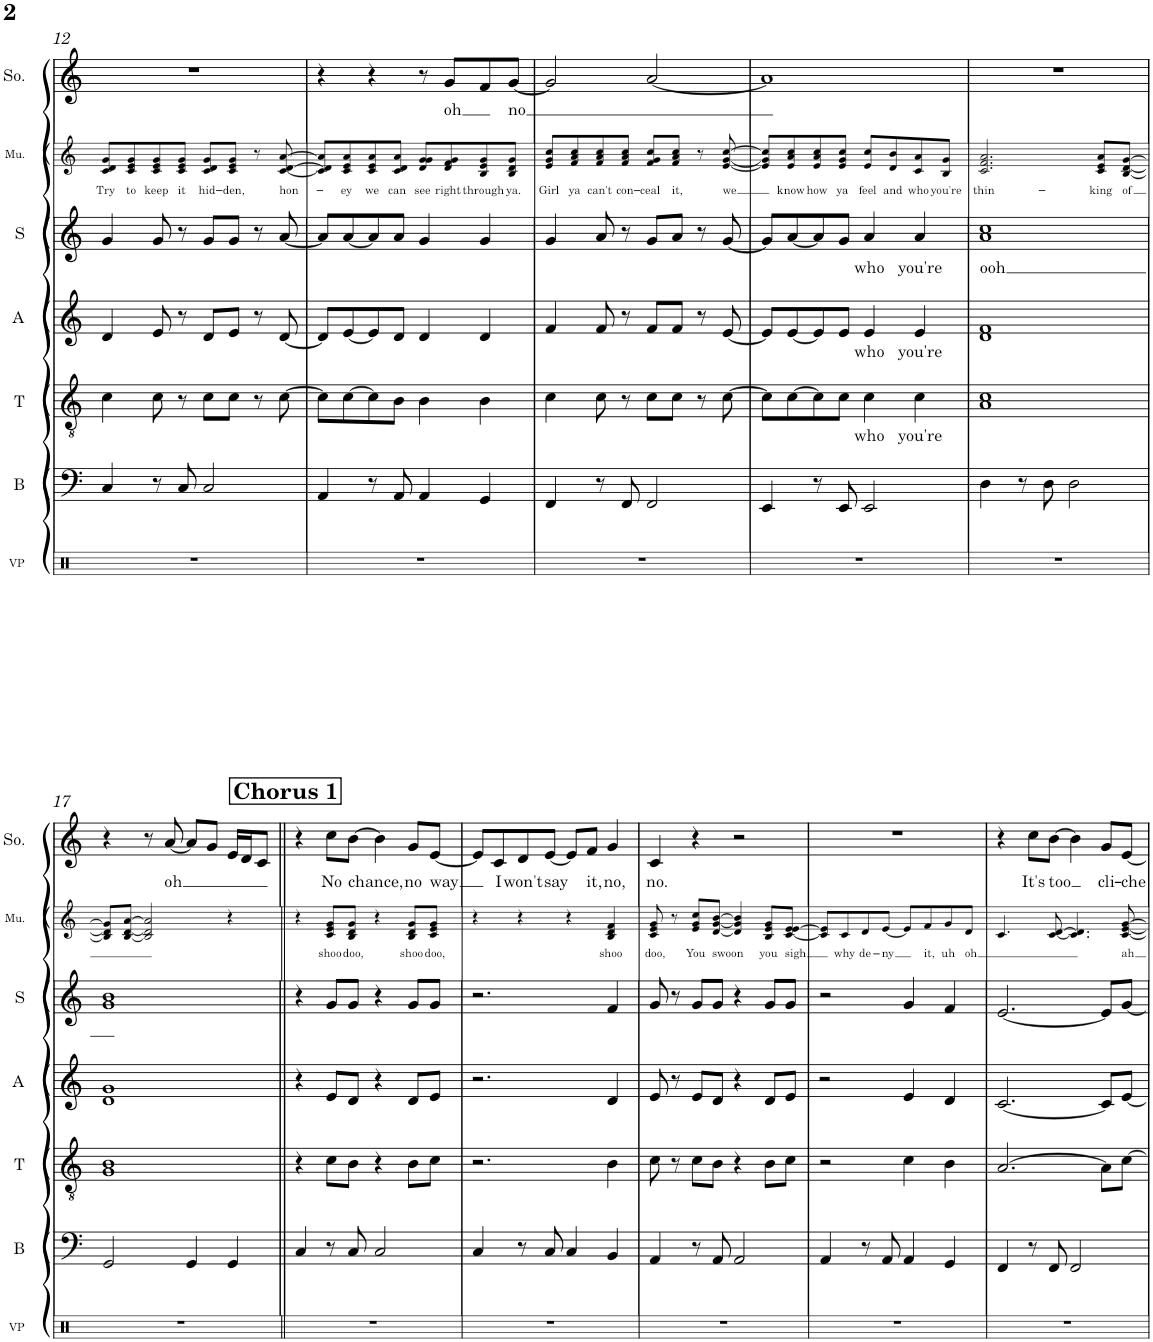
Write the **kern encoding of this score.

**kern	**kern	**kern	**text	**kern	**text	**kern	**text	**kern	**text	**kern	**text
*part7	*part6	*part5	*part5	*part4	*part4	*part3	*part3	*part2	*part2	*part1	*part1
*staff7	*staff6	*staff5	*staff5	*staff4	*staff4	*staff3	*staff3	*staff2	*staff2	*staff1	*staff1
*I"Vocal Perc	*I"Bass	*I"Tenor	*	*I"Alto	*	*I"Soprano	*	*I"Muses	*	*I"Solo	*
*I'VP	*I'B	*I'T	*	*I'A	*	*I'S	*	*I'Mu.	*	*I'So.	*
!!LO:PB:g=z
*clefX	*clefF4	*clefGv2	*	*clefG2	*	*clefG2	*	*clefG2	*	*clefG2	*
*k[]	*k[]	*k[]	*	*k[]	*	*k[]	*	*k[]	*	*k[]	*
*M4/4	*M4/4	*M4/4	*	*M4/4	*	*M4/4	*	*M4/4	*	*M4/4	*
=12	=12	=12	=12	=12	=12	=12	=12	=12	=12	=12	=12
!	!	!	!	!	!	!	!	!	!LO:LY:b	!	!
1r	4C/	4c\	.	4d/	.	4g/	.	8c/ 8d/ 8g/L	Try	1r	.
!	!	!	!	!	!	!	!	!	!LO:LY:b	!	!
.	.	.	.	.	.	.	.	8c/ 8e/ 8g/	to	.	.
!	!	!	!	!	!	!	!	!	!LO:LY:b	!	!
.	8r	8c\	.	8e/	.	8g/	.	8c/ 8e/ 8g/	keep	.	.
!	!	!	!	!	!	!	!	!	!LO:LY:b	!	!
.	8C/	8r	.	8r	.	8r	.	8c/ 8e/ 8g/J	it	.	.
!	!	!	!	!	!	!	!	!	!LO:LY:b	!	!
.	2C/	8c\L	.	8d/L	.	8g/L	.	8c/ 8d/ 8g/L	hid-	.	.
!	!	!	!	!	!	!	!	!	!LO:LY:b	!	!
.	.	8c\J	.	8e/J	.	8g/J	.	8c/ 8e/ 8g/J	-den,	.	.
.	.	8r	.	8r	.	8r	.	8r	.	.	.
!	!	!	!	!	!	!	!	!	!LO:LY:b	!	!
.	.	[8c\	.	[8d/	.	[8a/	.	[8c/ [8d/ [8a/	hon-	.	.
=13	=13	=13	=13	=13	=13	=13	=13	=13	=13	=13	=13
1r	4AA/	8c\L]	.	8d/L]	.	8a/L]	.	8c/] 8d/] 8a/]L	.	4r	.
!	!	!	!	!	!	!	!	!	!LO:LY:b	!	!
.	.	[8c\	.	[8e/	.	[8a/	.	8c/ 8e/ 8a/	-ey	.	.
!	!	!	!	!	!	!	!	!	!LO:LY:b	!	!
.	8r	8c\]	.	8e/]	.	8a/]	.	8c/ 8e/ 8a/	we	4r	.
!	!	!	!	!	!	!	!	!	!LO:LY:b	!	!
.	8AA/	8B\J	.	8d/J	.	8a/J	.	8c/ 8d/ 8a/J	can	.	.
!	!	!	!	!	!	!	!	!	!LO:LY:b	!	!
.	4AA/	4B\	.	4d/	.	4g/	.	8d/ 8g/ 8g/L	see	8r	.
!	!	!	!	!	!	!	!	!	!LO:LY:b	!	!LO:LY:b
.	.	.	.	.	.	.	.	8d/ 8f/ 8g/	right	8g/L	oh
!	!	!	!	!	!	!	!	!	!LO:LY:b	!	!
.	4GG/	4B\	.	4d/	.	4g/	.	8B/ 8e/ 8g/	through	8f/	.
!	!	!	!	!	!	!	!	!	!LO:LY:b	!	!LO:LY:b
.	.	.	.	.	.	.	.	8B/ 8d/ 8g/J	ya.	[8g/J	no
=14	=14	=14	=14	=14	=14	=14	=14	=14	=14	=14	=14
!	!	!	!	!	!	!	!	!	!LO:LY:b	!	!
1r	4FF/	4c\	.	4f/	.	4g/	.	8e/ 8g/ 8cc/L	Girl	2g/]	.
!	!	!	!	!	!	!	!	!	!LO:LY:b	!	!
.	.	.	.	.	.	.	.	8f/ 8a/ 8cc/	ya	.	.
!	!	!	!	!	!	!	!	!	!LO:LY:b	!	!
.	8r	8c\	.	8f/	.	8a/	.	8f/ 8a/ 8cc/	can't	.	.
!	!	!	!	!	!	!	!	!	!LO:LY:b	!	!
.	8FF/	8r	.	8r	.	8r	.	8f/ 8a/ 8cc/J	con-	.	.
!	!	!	!	!	!	!	!	!	!LO:LY:b	!	!
.	2FF/	8c\L	.	8f/L	.	8g/L	.	8f/ 8g/ 8cc/L	-ceal	[2a/	.
!	!	!	!	!	!	!	!	!	!LO:LY:b	!	!
.	.	8c\J	.	8f/J	.	8a/J	.	8f/ 8a/ 8cc/J	it,	.	.
.	.	8r	.	8r	.	8r	.	8r	.	.	.
!	!	!	!	!	!	!	!	!	!LO:LY:b	!	!
.	.	[8c\	.	[8e/	.	[8g/	.	[8e/ [8g/ [8cc/	we	.	.
=15	=15	=15	=15	=15	=15	=15	=15	=15	=15	=15	=15
1r	4EE/	8c\L]	.	8e/L]	.	8g/L]	.	8e/] 8g/] 8cc/]L	.	1a]	.
!	!	!	!	!	!	!	!	!	!LO:LY:b	!	!
.	.	[8c\	.	[8e/	.	[8a/	.	8e/ 8a/ 8cc/	know	.	.
!	!	!	!	!	!	!	!	!	!LO:LY:b	!	!
.	8r	8c\]	.	8e/]	.	8a/]	.	8e/ 8a/ 8cc/	how	.	.
!	!	!	!	!	!	!	!	!	!LO:LY:b	!	!
.	8EE/	8c\J	.	8e/J	.	8g/J	.	8e/ 8g/ 8cc/J	ya	.	.
!	!	!	!LO:LY:b	!	!LO:LY:b	!	!LO:LY:b	!	!LO:LY:b	!	!
.	2EE/	4c\	who	4e/	who	4a/	who	8e/ 8cc/L	feel	.	.
!	!	!	!	!	!	!	!	!	!LO:LY:b	!	!
.	.	.	.	.	.	.	.	8d/ 8b/	and	.	.
!	!	!	!LO:LY:b	!	!LO:LY:b	!	!LO:LY:b	!	!LO:LY:b	!	!
.	.	4c\	you're	4e/	you're	4a/	you're	8c/ 8a/	who	.	.
!	!	!	!	!	!	!	!	!	!LO:LY:b	!	!
.	.	.	.	.	.	.	.	8B/ 8g/J	you're	.	.
=16	=16	=16	=16	=16	=16	=16	=16	=16	=16	=16	=16
!	!	!	!	!	!	!	!LO:LY:b	!	!LO:LY:b	!	!
1r	4D\	1A 1c	.	1d 1f	.	1a 1cc	ooh	2.c/ 2.f/ 2.a/	thin-	1r	.
.	8r	.	.	.	.	.	.	.	.	.	.
.	8D\	.	.	.	.	.	.	.	.	.	.
.	2D\	.	.	.	.	.	.	.	.	.	.
!	!	!	!	!	!	!	!	!	!LO:LY:b	!	!
.	.	.	.	.	.	.	.	8c/ 8e/ 8a/L	-king	.	.
!	!	!	!	!	!	!	!	!	!LO:LY:b	!	!
.	.	.	.	.	.	.	.	[8B/ [8d/ [8g/J	of	.	.
!!LO:LB:g=z
=17	=17	=17	=17	=17	=17	=17	=17	=17	=17	=17	=17
1r	2GG/	1G 1B	.	1d 1g	.	1g 1b	.	8B/] 8d/] 8g/]L	.	4r	.
.	.	.	.	.	.	.	.	[8B/ [8d/ [8a/J	.	.	.
.	.	.	.	.	.	.	.	2B/] 2d/] 2a/]	.	8r	.
!	!	!	!	!	!	!	!	!	!	!	!LO:LY:b
.	.	.	.	.	.	.	.	.	.	[8a/	oh
.	4GG/	.	.	.	.	.	.	.	.	8a/L]	.
.	.	.	.	.	.	.	.	.	.	8g/J	.
.	4GG/	.	.	.	.	.	.	4r	.	16e/LL	.
.	.	.	.	.	.	.	.	.	.	16d/J	.
.	.	.	.	.	.	.	.	.	.	8c/J	.
!!LO:REH:place=s1:a:B:cj:fs=14:t=Chorus 1
=18||	=18||	=18||	=18||	=18||	=18||	=18||	=18||	=18||	=18||	=18||	=18||
1r	4C/	4r	.	4r	.	4r	.	4r	.	4r	.
!	!	!	!	!	!	!	!	!	!LO:LY:b	!	!LO:LY:b
.	8r	8c\L	.	8e/L	.	8g/L	.	8c/ 8e/ 8g/L	shoo	8cc\L	No
!	!	!	!	!	!	!	!	!	!LO:LY:b	!	!LO:LY:b
.	8C/	8B\J	.	8d/J	.	8g/J	.	8B/ 8d/ 8g/J	doo,	[8b\J	chance,
.	2C/	4r	.	4r	.	4r	.	4r	.	4b\]	.
!	!	!	!	!	!	!	!	!	!LO:LY:b	!	!LO:LY:b
.	.	8B\L	.	8d/L	.	8g/L	.	8B/ 8d/ 8g/L	shoo	8g/L	no
!	!	!	!	!	!	!	!	!	!LO:LY:b	!	!LO:LY:b
.	.	8c\J	.	8e/J	.	8g/J	.	8c/ 8e/ 8g/J	doo,	[8e/J	way
=19	=19	=19	=19	=19	=19	=19	=19	=19	=19	=19	=19
1r	4C/	2.r	.	2.r	.	2.r	.	4r	.	8e/L]	.
!	!	!	!	!	!	!	!	!	!	!	!LO:LY:b
.	.	.	.	.	.	.	.	.	.	8c/	I
!	!	!	!	!	!	!	!	!	!	!	!LO:LY:b
.	8r	.	.	.	.	.	.	4r	.	8d/	won't
!	!	!	!	!	!	!	!	!	!	!	!LO:LY:b
.	8C/	.	.	.	.	.	.	.	.	[8e/J	say
.	4C/	.	.	.	.	.	.	4r	.	8e/L]	.
!	!	!	!	!	!	!	!	!	!	!	!LO:LY:b
.	.	.	.	.	.	.	.	.	.	8f/J	it,
!	!	!	!	!	!	!	!	!	!LO:LY:b	!	!LO:LY:b
.	4BB/	4B\	.	4d/	.	4f/	.	4B/ 4d/ 4f/	shoo	4g/	no,
=20	=20	=20	=20	=20	=20	=20	=20	=20	=20	=20	=20
!	!	!	!	!	!	!	!	!	!LO:LY:b	!	!LO:LY:b
1r	4AA/	8c\	.	8e/	.	8g/	.	8c/ 8e/ 8g/	doo,	4c/	no.
.	.	8r	.	8r	.	8r	.	8r	.	.	.
!	!	!	!	!	!	!	!	!	!LO:LY:b	!	!
.	8r	8c\L	.	8e/L	.	8g/L	.	8e/ 8g/ 8cc/L	You	4r	.
!	!	!	!	!	!	!	!	!	!LO:LY:b	!	!
.	8AA/	8B\J	.	8d/J	.	8g/J	.	[8d/ [8g/ [8b/J	swoon	.	.
.	2AA/	4r	.	4r	.	4r	.	4d/] 4g/] 4b/]	.	2r	.
!	!	!	!	!	!	!	!	!	!LO:LY:b	!	!
.	.	8B\L	.	8d/L	.	8g/L	.	8B/ 8e/ 8g/L	you	.	.
!	!	!	!	!	!	!	!	!	!LO:LY:b	!	!
.	.	8c\J	.	8e/J	.	8g/J	.	[8c/ [8e/ 8e/J	sigh	.	.
=21	=21	=21	=21	=21	=21	=21	=21	=21	=21	=21	=21
1r	4AA/	2r	.	2r	.	2r	.	8c/] 8e/]L	.	1r	.
!	!	!	!	!	!	!	!	!	!LO:LY:b	!	!
.	.	.	.	.	.	.	.	8c/	why	.	.
!	!	!	!	!	!	!	!	!	!LO:LY:b	!	!
.	8r	.	.	.	.	.	.	8d/	de-	.	.
!	!	!	!	!	!	!	!	!	!LO:LY:b	!	!
.	8AA/	.	.	.	.	.	.	[8e/J	-ny	.	.
.	4AA/	4c\	.	4e/	.	4g/	.	8e/L]	.	.	.
!	!	!	!	!	!	!	!	!	!LO:LY:b	!	!
.	.	.	.	.	.	.	.	8f/	it,	.	.
!	!	!	!	!	!	!	!	!	!LO:LY:b	!	!
.	4GG/	4B\	.	4d/	.	4f/	.	8g/	uh	.	.
!	!	!	!	!	!	!	!	!	!LO:LY:b	!	!
.	.	.	.	.	.	.	.	8d/J	oh	.	.
=22	=22	=22	=22	=22	=22	=22	=22	=22	=22	=22	=22
1r	4FF/	[2.A/	.	[2.c/	.	[2.e/	.	4.c/	.	4r	.
!	!	!	!	!	!	!	!	!	!	!	!LO:LY:b
.	8r	.	.	.	.	.	.	.	.	8cc\L	It's
!	!	!	!	!	!	!	!	!	!	!	!LO:LY:b
.	8FF/	.	.	.	.	.	.	[8c/ [8d/	.	[8b\J	too
.	2FF/	.	.	.	.	.	.	4.c/] 4.d/]	.	4b\]	.
!	!	!	!	!	!	!	!	!	!	!	!LO:LY:b
.	.	8A\L]	.	8c/L]	.	8e/L]	.	.	.	8g/L	cli-
!	!	!	!	!	!	!	!	!	!LO:LY:b	!	!LO:LY:b
.	.	[8c\J	.	[8e/J	.	[8g/J	.	[8c/ [8e/ [8g/	ah	[8e/J	-che
=	=	=	=	=	=	=	=	=	=	=	=
*-	*-	*-	*-	*-	*-	*-	*-	*-	*-	*-	*-
